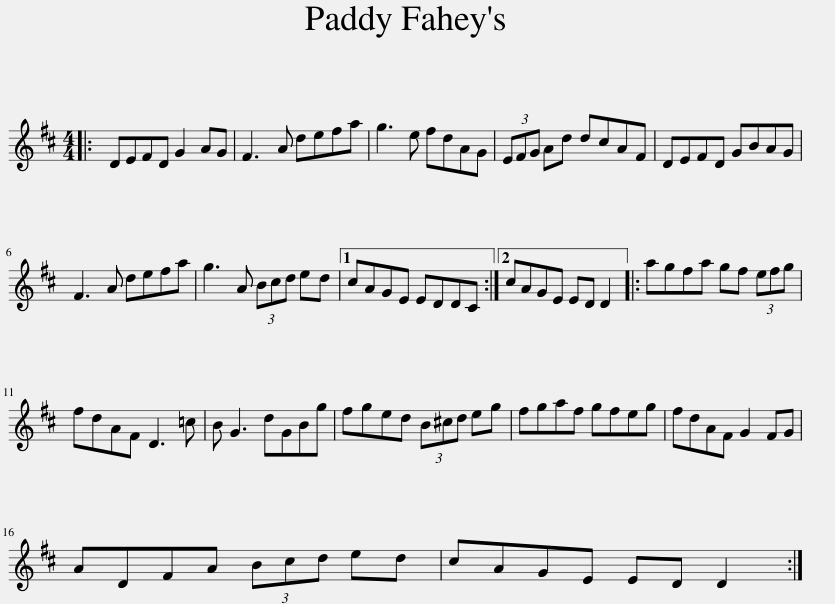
X:1
L:1/8
M:4/4
I:linebreak $
K:D
V:1 treble
V:1
|: DEFD G2 AG | F3 A defa | g3 e fdAG | (3EFG Ad dcAF | DEFD GBAG |$ %5
 F3 A defa | g3 A (3Bcd ed |1 cAGE EDDC :|2 cAGE ED D2 |: agfa gf (3efg |$ %10
 fdAF D3 =c | B G3 dGBg | fged (3B^cd eg | fgaf gfeg | fdAF G2 FG |$ %15
 ADFA (3Bcd ed | cAGE ED D2 :| %17
